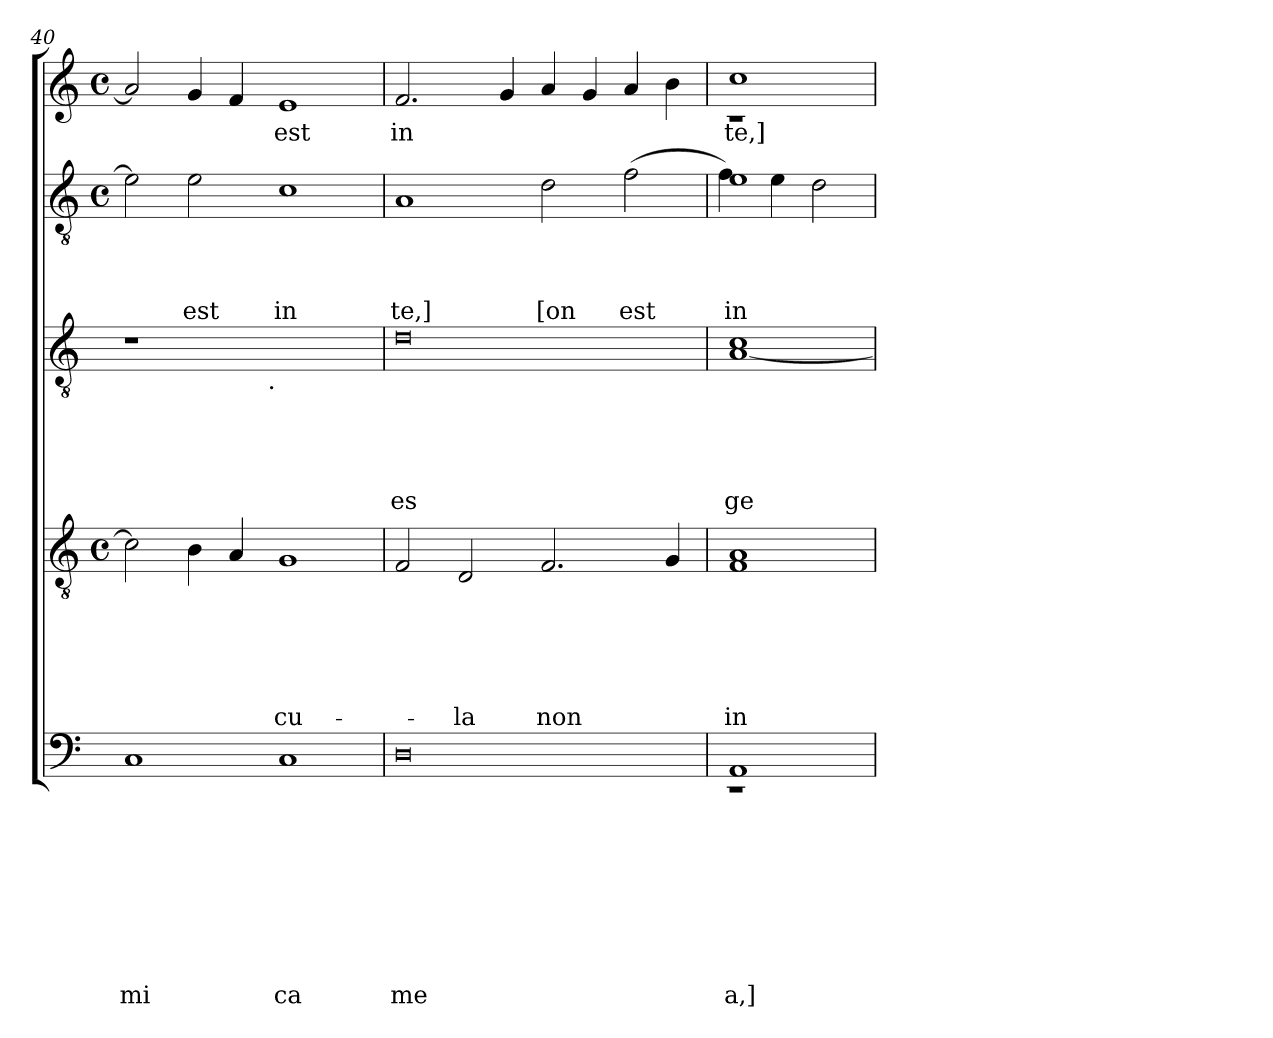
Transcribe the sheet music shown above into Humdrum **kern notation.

**kern	**text	**text	**text	**text	**text	**text	**text	**text	**text	**kern	**text	**text	**text	**text	**text	**text	**kern	**text	**text	**text	**text	**text	**kern	**text	**text	**text	**text	**kern	**text
*part5	*part5	*part5	*part5	*part5	*part5	*part5	*part5	*part5	*part5	*part4	*part4	*part4	*part4	*part4	*part4	*part4	*part3	*part3	*part3	*part3	*part3	*part3	*part2	*part2	*part2	*part2	*part2	*part1	*part1
*staff5	*staff5	*staff5	*staff5	*staff5	*staff5	*staff5	*staff5	*staff5	*staff5	*staff4	*staff4	*staff4	*staff4	*staff4	*staff4	*staff4	*staff3	*staff3	*staff3	*staff3	*staff3	*staff3	*staff2	*staff2	*staff2	*staff2	*staff2	*staff1	*staff1
*clefF4	*	*	*	*	*	*	*	*	*	*clefGv2	*	*	*	*	*	*	*clefGv2	*	*	*	*	*	*clefGv2	*	*	*	*	*clefG2	*
*k[]	*	*	*	*	*	*	*	*	*	*k[]	*	*	*	*	*	*	*k[]	*	*	*	*	*	*k[]	*	*	*	*	*k[]	*
*C:	*	*	*	*	*	*	*	*	*	*C:	*	*	*	*	*	*	*C:	*	*	*	*	*	*C:	*	*	*	*	*C:	*
*	*	*	*	*	*	*	*	*	*	*M4/4	*	*	*	*	*	*	*	*	*	*	*	*	*M4/4	*	*	*	*	*M4/4	*
*	*	*	*	*	*	*	*	*	*	*met(c)	*	*	*	*	*	*	*	*	*	*	*	*	*met(c)	*	*	*	*	*met(c)	*
=40	=40	=40	=40	=40	=40	=40	=40	=40	=40	=40	=40	=40	=40	=40	=40	=40	=40	=40	=40	=40	=40	=40	=40	=40	=40	=40	=40	=40	=40
!	!	!	!	!	!	!	!	!	!LO:LY:b	!	!	!	!	!	!	!	!	!	!	!	!	!	!	!	!	!	!	!	!
*	*	*	*	*	*	*	*	*	*	*	*	*	*	*	*	*	*^	*	*	*	*	*	*	*	*	*	*	*	*
1C	.	.	.	.	.	.	.	.	mi	2c\]	.	.	.	.	.	.	1r	2ryy	.	.	.	.	.	2e\]	.	.	.	.	2a/]	.
!	!	!	!	!	!	!	!	!	!	!	!	!	!	!	!	!	!	!	!	!	!	!	!	!	!	!	!	!LO:LY:b	!	!
.	.	.	.	.	.	.	.	.	.	4B\	.	.	.	.	.	.	.	4...ryy	.	.	.	.	.	2e\	.	.	.	est	4g/	.
.	.	.	.	.	.	.	.	.	.	4A/	.	.	.	.	.	.	.	.	.	.	.	.	.	.	.	.	.	.	4f/	.
!	!	!	!	!	!	!	!	!	!	!	!	!	!	!	!	!	!	!LO:TX:b:t=.	!	!	!	!	!	!	!	!	!	!	!	!
.	.	.	.	.	.	.	.	.	.	.	.	.	.	.	.	.	.	1ryy	.	.	.	.	.	.	.	.	.	.	.	.
!	!	!	!	!	!	!	!	!	!LO:LY:b	!	!	!	!	!	!	!LO:LY:b	!	!	!	!	!	!	!	!	!	!	!	!LO:LY:b	!	!LO:LY:b
1C	.	.	.	.	.	.	.	.	ca	1G	.	.	.	.	.	-cu-	1ryy	.	.	.	.	.	.	1c	.	.	.	in	1e	est
.	.	.	.	.	.	.	.	.	.	.	.	.	.	.	.	.	.	32ryy	.	.	.	.	.	.	.	.	.	.	.	.
=41	=41	=41	=41	=41	=41	=41	=41	=41	=41	=41	=41	=41	=41	=41	=41	=41	=41	=41	=41	=41	=41	=41	=41	=41	=41	=41	=41	=41	=41	=41
!	!	!	!	!	!	!	!	!	!LO:LY:b	!	!	!	!	!	!	!	!	!	!	!	!	!	!LO:LY:b	!	!	!	!	!LO:LY:b	!	!LO:LY:b
*	*	*	*	*	*	*	*	*	*	*	*	*	*	*	*	*	*v	*v	*	*	*	*	*	*	*	*	*	*	*	*
0D	.	.	.	.	.	.	.	.	me	2F/	.	.	.	.	.	.	0d	.	.	.	.	es	1A	.	.	.	te,]	2.f/	in
!	!	!	!	!	!	!	!	!	!	!	!	!	!	!	!	!LO:LY:b	!	!	!	!	!	!	!	!	!	!	!	!	!
.	.	.	.	.	.	.	.	.	.	2D/	.	.	.	.	.	-la	.	.	.	.	.	.	.	.	.	.	.	.	.
.	.	.	.	.	.	.	.	.	.	.	.	.	.	.	.	.	.	.	.	.	.	.	.	.	.	.	.	4g/	.
!	!	!	!	!	!	!	!	!	!	!	!	!	!	!	!	!LO:LY:b	!	!	!	!	!	!	!	!	!	!	!LO:LY:b	!	!
.	.	.	.	.	.	.	.	.	.	2.F/	.	.	.	.	.	non	.	.	.	.	.	.	2d\	.	.	.	[on	4a/	.
.	.	.	.	.	.	.	.	.	.	.	.	.	.	.	.	.	.	.	.	.	.	.	.	.	.	.	.	4g/	.
!	!	!	!	!	!	!	!	!	!	!	!	!	!	!	!	!	!	!	!	!	!	!	!	!	!	!	!LO:LY:b	!	!
.	.	.	.	.	.	.	.	.	.	.	.	.	.	.	.	.	.	.	.	.	.	.	(>2f\	.	.	.	est	4a/	.
.	.	.	.	.	.	.	.	.	.	4G/	.	.	.	.	.	.	.	.	.	.	.	.	.	.	.	.	.	4b\	.
=42	=42	=42	=42	=42	=42	=42	=42	=42	=42	=42	=42	=42	=42	=42	=42	=42	=42	=42	=42	=42	=42	=42	=42	=42	=42	=42	=42	=42	=42
!	!	!	!	!	!	!	!	!	!LO:LY:b	!	!	!	!	!	!	!LO:LY:b	!	!	!	!	!	!LO:LY:b	!	!	!	!	!LO:LY:b	!	!LO:LY:b
*^	*	*	*	*	*	*	*	*	*	*	*	*	*	*	*	*	*	*	*	*	*	*	*^	*	*	*	*	*^	*
1AA	1rEE	.	.	.	.	.	.	.	.	a,]	1F 1A	.	.	.	.	.	in	[<1A 1c	.	.	.	.	ge-	1e	4f\)	.	.	.	in	1cc	1rc	te,]
.	.	.	.	.	.	.	.	.	.	.	.	.	.	.	.	.	.	.	.	.	.	.	.	.	4e\	.	.	.	.	.	.	.
.	.	.	.	.	.	.	.	.	.	.	.	.	.	.	.	.	.	.	.	.	.	.	.	.	2d\	.	.	.	.	.	.	.
*	*	*	*	*	*	*	*	*	*	*	*	*	*	*	*	*	*	*	*	*	*	*	*	*v	*v	*	*	*	*	*	*	*
*v	*v	*	*	*	*	*	*	*	*	*	*	*	*	*	*	*	*	*	*	*	*	*	*	*	*	*	*	*	*v	*v	*
=	=	=	=	=	=	=	=	=	=	=	=	=	=	=	=	=	=	=	=	=	=	=	=	=	=	=	=	=	=
*-	*-	*-	*-	*-	*-	*-	*-	*-	*-	*-	*-	*-	*-	*-	*-	*-	*-	*-	*-	*-	*-	*-	*-	*-	*-	*-	*-	*-	*-
